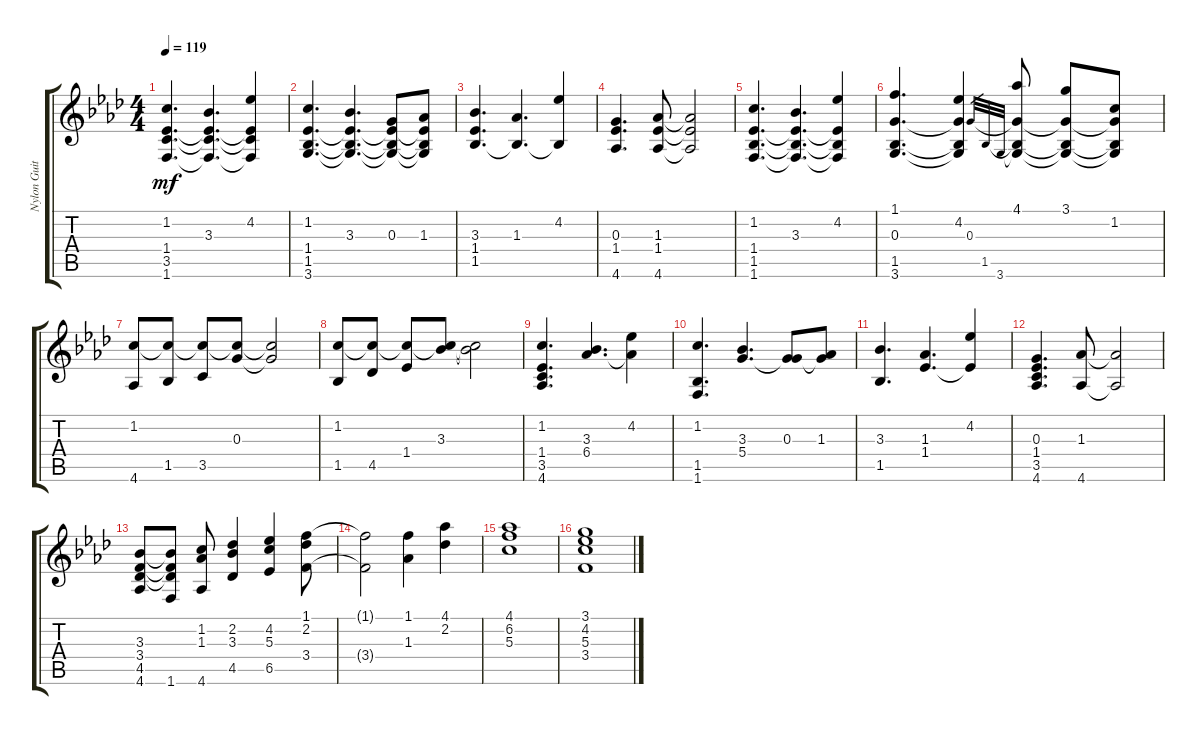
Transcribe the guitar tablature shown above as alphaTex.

\track ("Nylon Guitar" "Nylon Guit") {instrument acousticguitarnylon}
\staff {score tabs}
\tuning (E4 B3 G3 D3 A2 E2) {hide}
\ts (4 4)
\tempo 119
\clef g2
\ks ab
(1.2 1.4 3.5 1.6).4{d dy mf} (3.3 1.4{t} 3.5{t} 1.6{t}).4{d} (4.2 1.4{t} 3.5{t} 1.6{t}).4 |
(1.2 1.4 1.5 3.6).4{d} (3.3 1.4{t} 1.5{t} 3.6{t}).4{d} (0.3 1.4{t} 1.5{t} 3.6{t}).8 (1.3 1.4{t} 1.5{t} 3.6{t}).8 |
(3.3 1.4 1.5).4{d} (1.3 1.5{t}).4{d} (4.2 1.5{t}).4 |
(0.3 1.4 4.6).4{d} (1.3 1.4 4.6).8 (1.3{t} 1.4{t} 4.6{t}).2 |
(1.2 1.4 1.5 1.6).4{d} (3.3 1.4{t} 1.5{t} 1.6{t}).4{d} (4.2 1.4{t} 1.5{t} 1.6{t}).4 |
(1.1 0.3 1.5 3.6).4{d} (4.2 0.3{t} 1.5{t} 3.6{t}).4 0.3.32{gr} 1.5.32{gr} 3.6.32{gr} (4.1 0.3{t} 1.5{t} 3.6{t}).8 (3.1 0.3{t} 1.5{t} 3.6{t}).8 (1.2 0.3{t} 1.5{t} 3.6{t}).8 |
(1.2 4.6).8 (1.2{t} 1.5).8 (1.2{t} 3.5).8 (1.2{t} 0.3).8 (1.2{t} 0.3{t}).2 |
(1.2 1.5).8 (1.2{t} 4.5).8 (1.2{t} 1.4).8 (1.2{t} 3.3).8 (1.2{t} 3.3{t}).2 |
(1.2 1.4 3.5 4.6).4{d} (3.3 6.4).4{d} (4.2 6.4{t}).4 |
(1.2 1.5 1.6).4{d} (3.3 5.4).4{d} (0.3 5.4{t}).8 (1.3 5.4{t}).8 |
(3.3 1.5).4{d} (1.3 1.4).4{d} (4.2 1.4{t}).4 |
(0.3 1.4 3.5 4.6).4{d} (1.3 4.6).8 (1.3{t} 4.6{t}).2 |
(3.3 3.4 4.5 4.6).8 (3.3{t} 3.4{t} 4.5{t} 1.6).8 (1.2 1.3 4.6).8 (2.2 3.3 4.5).4 (4.2 5.3 6.5).4 (1.1 2.2 3.4).8 |
(1.1{t} 3.4{t}).2 (1.1 1.3).4 (4.1 2.2).4 |
(4.1 6.2 5.3).1 |
(3.1 4.2 5.3 3.4).1
